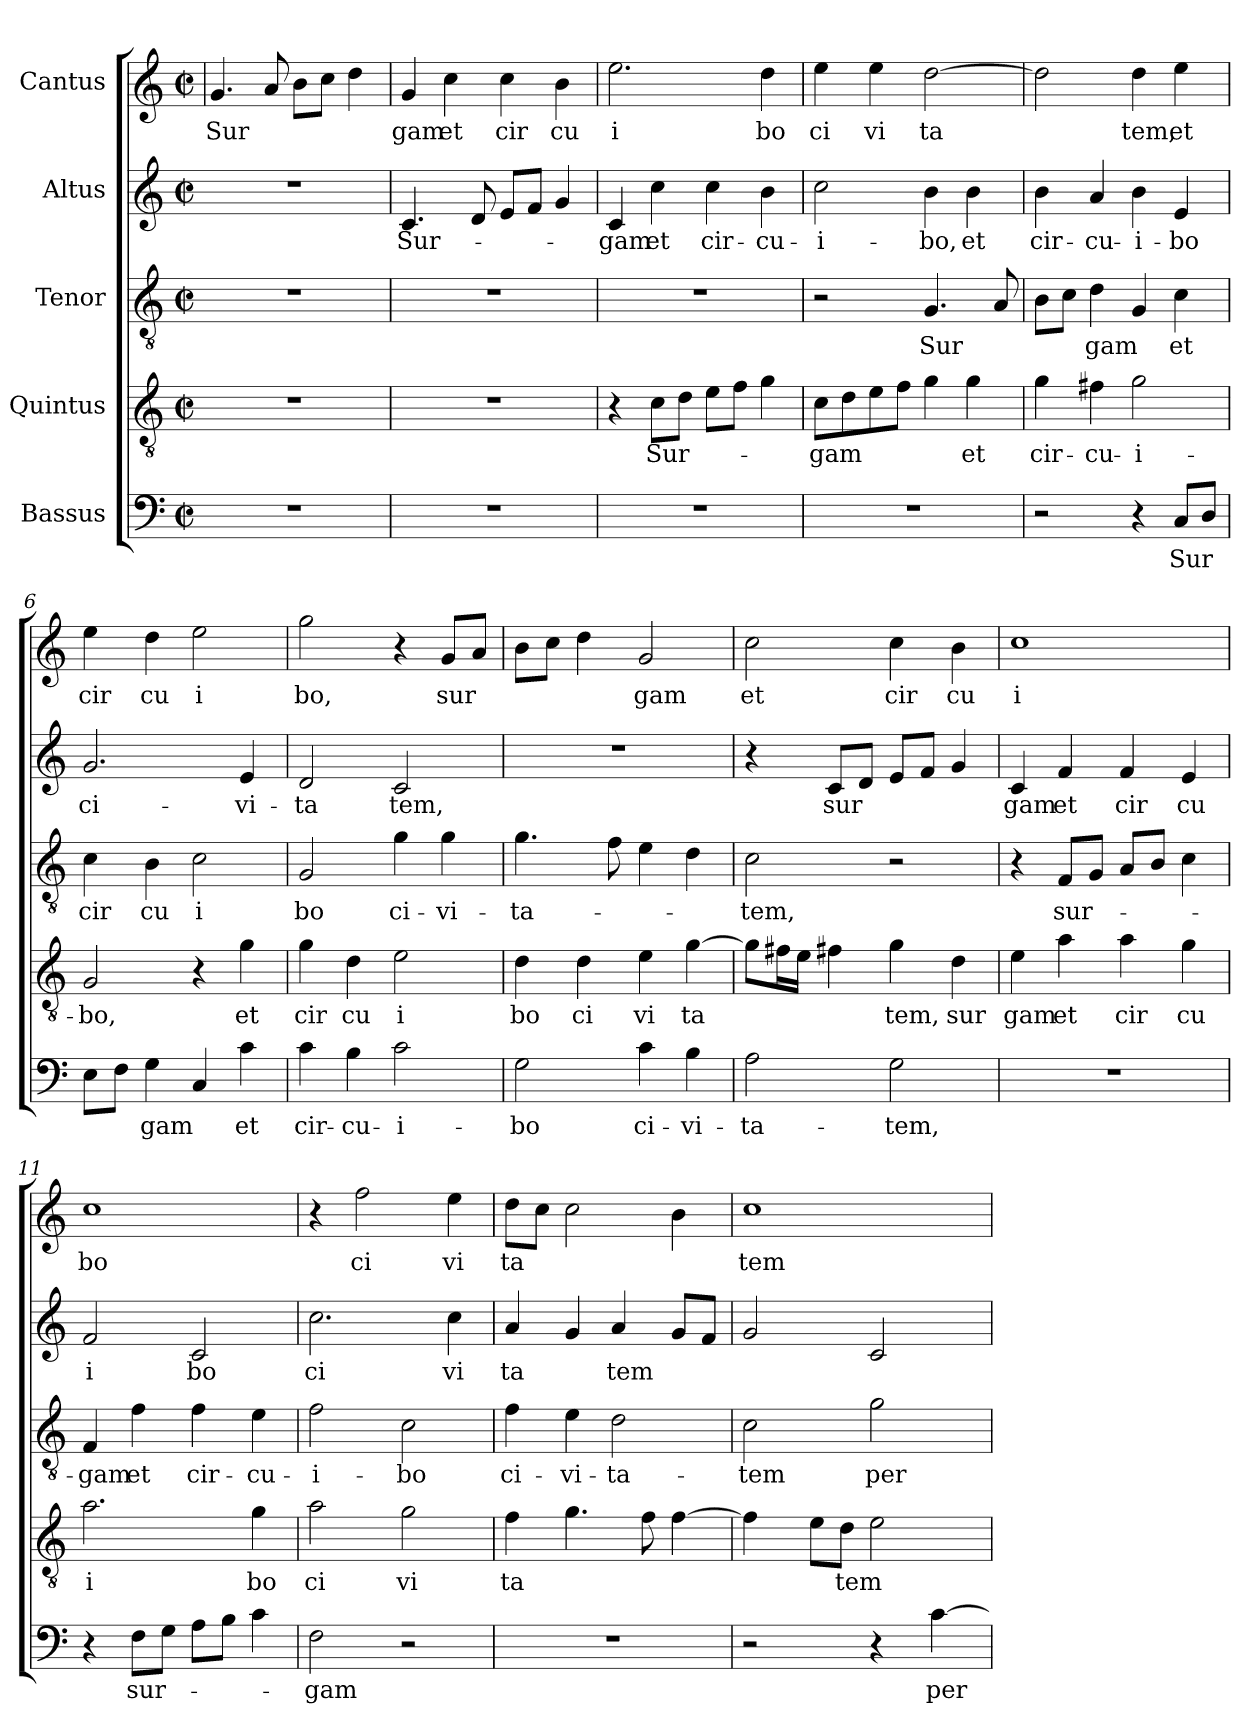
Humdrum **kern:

**kern	**text	**kern	**text	**kern	**text	**kern	**text	**kern	**text
*part5	*part5	*part4	*part4	*part3	*part3	*part2	*part2	*part1	*part1
*staff5	*staff5	*staff4	*staff4	*staff3	*staff3	*staff2	*staff2	*staff1	*staff1
*I"Bassus	*	*I"Quintus	*	*I"Tenor	*	*I"Altus	*	*I"Cantus	*
!!LO:PB:g=z
*stria5	*	*stria5	*	*stria5	*	*stria5	*	*stria5	*
*clefF4	*	*clefGv2	*	*clefGv2	*	*clefG2	*	*clefG2	*
*M2/2	*	*M2/2	*	*M2/2	*	*M2/2	*	*M2/2	*
*met(c|)	*	*met(c|)	*	*met(c|)	*	*met(c|)	*	*met(c|)	*
=1	=1!	=1	=1!	=1	=1!	=1	=1!	=1!	=1!
!	!	!	!	!	!	!	!	!	!LO:LY:b
1r	.	1r	.	1r	.	1r	.	4.g/	Sur
.	.	.	.	.	.	.	.	8a/	.
.	.	.	.	.	.	.	.	8b\L	.
.	.	.	.	.	.	.	.	8cc\J	.
.	.	.	.	.	.	.	.	4dd\	.
=2	=2	=2	=2	=2	=2	=2	=2	=2	=2
!	!	!	!	!	!	!	!LO:LY:b	!	!LO:LY:b:cj
1r	.	1r	.	1r	.	4.c/	Sur-	4g/	gam
!	!	!	!	!	!	!	!	!	!LO:LY:b:cj
.	.	.	.	.	.	.	.	4cc\	et
.	.	.	.	.	.	8d/	.	.	.
!	!	!	!	!	!	!	!	!	!LO:LY:b:cj
.	.	.	.	.	.	8e/L	.	4cc\	cir
.	.	.	.	.	.	8f/J	.	.	.
!	!	!	!	!	!	!	!	!	!LO:LY:b:cj
.	.	.	.	.	.	4g/	.	4b\	cu
=3	=3	=3	=3	=3	=3	=3	=3	=3	=3
!	!	!	!	!	!	!	!LO:LY:b:cj	!	!LO:LY:b:cj
1r	.	4r	.	1r	.	4c/	-gam	2.ee\	i
!	!	!	!LO:LY:b	!	!	!	!LO:LY:b:cj	!	!
.	.	8c\L	Sur-	.	.	4cc\	et	.	.
.	.	8d\J	.	.	.	.	.	.	.
!	!	!	!	!	!	!	!LO:LY:b:cj	!	!
.	.	8e\L	.	.	.	4cc\	cir-	.	.
.	.	8f\J	.	.	.	.	.	.	.
!	!	!	!	!	!	!	!LO:LY:b:cj	!	!LO:LY:b:cj
.	.	4g\	.	.	.	4b\	-cu-	4dd\	bo
=4	=4	=4	=4	=4	=4	=4	=4	=4	=4
!	!	!	!LO:LY:b	!	!	!	!LO:LY:b:cj	!	!LO:LY:b:cj
1r	.	8c\L	-gam	2r	.	2cc\	-i-	4ee\	ci
.	.	8d\	.	.	.	.	.	.	.
!	!	!	!	!	!	!	!	!	!LO:LY:b:cj
.	.	8e\	.	.	.	.	.	4ee\	vi
.	.	8f\J	.	.	.	.	.	.	.
!	!	!	!	!	!LO:LY:b	!	!LO:LY:b:cj	!	!LO:LY:b:cj
.	.	4g\	.	4.G/	Sur	4b\	-bo,	[>2dd\	ta
!	!	!	!LO:LY:b:cj	!	!	!	!LO:LY:b:cj	!	!
.	.	4g\	et	.	.	4b\	et	.	.
.	.	.	.	8A/	.	.	.	.	.
=5	=5	=5	=5	=5	=5	=5	=5	=5	=5
!	!	!	!LO:LY:b:cj	!	!	!	!LO:LY:b:cj	!	!
2r	.	4g\	cir-	8B\L	.	4b\	cir-	2dd\]	.
.	.	.	.	8c\J	.	.	.	.	.
!	!	!	!LO:LY:b:cj	!	!LO:LY:b	!	!LO:LY:b:cj	!	!
.	.	4f#X\	-cu-	4d\	gam	4a/	-cu-	.	.
!	!	!	!LO:LY:b:cj	!	!	!	!LO:LY:b:cj	!	!LO:LY:b:cj
4r	.	2g\	-i-	4G/	.	4b\	-i-	4dd\	tem,
!	!LO:LY:b	!	!	!	!LO:LY:b:cj	!	!LO:LY:b:cj	!	!LO:LY:b:cj
8C/L	Sur	.	.	4c\	et	4e/	-bo	4ee\	et
8D/J	.	.	.	.	.	.	.	.	.
=6	=6	=6	=6	=6	=6	=6	=6	=6	=6
!	!	!	!LO:LY:b:cj	!	!LO:LY:b:cj	!	!LO:LY:b:cj	!	!LO:LY:b:cj
8E\L	.	2G/	-bo,	4c\	cir	2.g/	ci-	4ee\	cir
8F\J	.	.	.	.	.	.	.	.	.
!	!LO:LY:b	!	!	!	!LO:LY:b:cj	!	!	!	!LO:LY:b:cj
4G\	gam	.	.	4B\	cu	.	.	4dd\	cu
!	!	!	!	!	!LO:LY:b:cj	!	!	!	!LO:LY:b:cj
4C/	.	4r	.	2c\	i	.	.	2ee\	i
!	!LO:LY:b:cj	!	!LO:LY:b:cj	!	!	!	!LO:LY:b:cj	!	!
4c\	et	4g\	et	.	.	4e/	-vi-	.	.
!!LO:LB:g=z
=7	=7	=7	=7	=7	=7	=7	=7	=7	=7
!	!LO:LY:b:cj	!	!LO:LY:b:cj	!	!LO:LY:b:cj	!	!LO:LY:b:cj	!	!LO:LY:b:cj
4c\	cir-	4g\	cir	2G/	bo	2d/	-ta	2gg\	bo,
!	!LO:LY:b:cj	!	!LO:LY:b:cj	!	!	!	!	!	!
4B\	-cu-	4d\	cu	.	.	.	.	.	.
!	!LO:LY:b:cj	!	!LO:LY:b:cj	!	!LO:LY:b:cj	!	!LO:LY:b:cj	!	!
2c\	-i-	2e\	i	4g\	ci-	2c/	tem,	4r	.
!	!	!	!	!	!LO:LY:b:cj	!	!	!	!LO:LY:b
.	.	.	.	4g\	-vi-	.	.	8g/L	sur
.	.	.	.	.	.	.	.	8a/J	.
=8	=8	=8	=8	=8	=8	=8	=8	=8	=8
!	!LO:LY:b:cj	!	!LO:LY:b:cj	!	!LO:LY:b:cj	!	!	!	!
2G\	-bo	4d\	bo	4.g\	-ta-	1r	.	8b\L	.
.	.	.	.	.	.	.	.	8cc\J	.
!	!	!	!LO:LY:b:cj	!	!	!	!	!	!
.	.	4d\	ci	.	.	.	.	4dd\	.
.	.	.	.	8f\	.	.	.	.	.
!	!LO:LY:b:cj	!	!LO:LY:b:cj	!	!	!	!	!	!LO:LY:b:cj
4c\	ci-	4e\	vi	4e\	.	.	.	2g/	gam
!	!LO:LY:b:cj	!	!LO:LY:b:cj	!	!	!	!	!	!
4B\	-vi-	[>4g\	ta	4d\	.	.	.	.	.
=9	=9	=9	=9	=9	=9	=9	=9	=9	=9
!	!LO:LY:b:cj	!	!	!	!LO:LY:b:cj	!	!	!	!LO:LY:b:cj
2A\	-ta-	8g\L]	.	2c\	-tem,	4r	.	2cc\	et
.	.	16f#\	.	.	.	.	.	.	.
.	.	16e\J	.	.	.	.	.	.	.
!	!	!	!	!	!	!	!LO:LY:b	!	!
.	.	4f#X\	.	.	.	8c/L	sur	.	.
.	.	.	.	.	.	8d/J	.	.	.
!	!LO:LY:b:cj	!	!LO:LY:b:cj	!	!	!	!	!	!LO:LY:b:cj
2G\	-tem,	4g\	tem,	2r	.	8e/L	.	4cc\	cir
.	.	.	.	.	.	8f/J	.	.	.
!	!	!	!LO:LY:b:cj	!	!	!	!	!	!LO:LY:b:cj
.	.	4d\	sur	.	.	4g/	.	4b\	cu
=10	=10	=10	=10	=10	=10	=10	=10	=10	=10
!	!	!	!LO:LY:b:cj	!	!	!	!LO:LY:b:cj	!	!LO:LY:b:cj
1r	.	4e\	gam	4r	.	4c/	gam	1cc	i
!	!	!	!LO:LY:b:cj	!	!LO:LY:b	!	!LO:LY:b:cj	!	!
.	.	4a\	et	8F/L	sur-	4f/	et	.	.
.	.	.	.	8G/J	.	.	.	.	.
!	!	!	!LO:LY:b:cj	!	!	!	!LO:LY:b:cj	!	!
.	.	4a\	cir	8A/L	.	4f/	cir	.	.
.	.	.	.	8B/J	.	.	.	.	.
!	!	!	!LO:LY:b:cj	!	!	!	!LO:LY:b:cj	!	!
.	.	4g\	cu	4c\	.	4e/	cu	.	.
=11	=11	=11	=11	=11	=11	=11	=11	=11	=11
!	!	!	!LO:LY:b:cj	!	!LO:LY:b:cj	!	!LO:LY:b:cj	!	!LO:LY:b:cj
4r	.	2.a\	i	4F/	-gam	2f/	i	1cc	bo
!	!LO:LY:b	!	!	!	!LO:LY:b:cj	!	!	!	!
8F\L	sur-	.	.	4f\	et	.	.	.	.
8G\J	.	.	.	.	.	.	.	.	.
!	!	!	!	!	!LO:LY:b:cj	!	!LO:LY:b:cj	!	!
8A\L	.	.	.	4f\	cir-	2c/	bo	.	.
8B\J	.	.	.	.	.	.	.	.	.
!	!	!	!LO:LY:b:cj	!	!LO:LY:b:cj	!	!	!	!
4c\	.	4g\	bo	4e\	-cu-	.	.	.	.
=12	=12	=12	=12	=12	=12	=12	=12	=12	=12
!	!LO:LY:b:cj	!	!LO:LY:b:cj	!	!LO:LY:b:cj	!	!LO:LY:b:cj	!	!
2F\	-gam	2a\	ci	2f\	-i-	2.cc\	ci	4r	.
!	!	!	!	!	!	!	!	!	!LO:LY:b:cj
.	.	.	.	.	.	.	.	2ff\	ci
!	!	!	!LO:LY:b:cj	!	!LO:LY:b:cj	!	!	!	!
2r	.	2g\	vi	2c\	-bo	.	.	.	.
!	!	!	!	!	!	!	!LO:LY:b:cj	!	!LO:LY:b:cj
.	.	.	.	.	.	4cc\	vi	4ee\	vi
=13	=13	=13	=13	=13	=13	=13	=13	=13	=13
!	!	!	!LO:LY:b:cj	!	!LO:LY:b:cj	!	!LO:LY:b:cj	!	!LO:LY:b:cj
1r	.	4f\	ta	4f\	ci-	4a/	ta	8dd\L	ta
.	.	.	.	.	.	.	.	8cc\J	.
!	!	!	!	!	!LO:LY:b:cj	!	!	!	!
.	.	4.g\	.	4e\	-vi-	4g/	.	2cc\	.
!	!	!	!	!	!LO:LY:b:cj	!	!LO:LY:b	!	!
.	.	.	.	2d\	-ta-	4a/	tem	.	.
.	.	8f\	.	.	.	.	.	.	.
.	.	[>4f\	.	.	.	8g/L	.	4b\	.
.	.	.	.	.	.	8f/J	.	.	.
!!LO:LB:g=z
=14	=14	=14	=14	=14	=14	=14	=14	=14	=14
!	!	!	!	!	!LO:LY:b:cj	!	!	!	!LO:LY:b:cj
*	*	*^	*	*	*	*	*	*	*
2r	.	4f\]	8ryy	.	2c\	-tem	2g/	.	1cc	tem
.	.	.	64ryy	.	.	.	.	.	.	.
.	.	.	2ryy	.	.	.	.	.	.	.
.	.	8e\L	.	.	.	.	.	.	.	.
!	!	!	!	!LO:LY:b	!	!	!	!	!	!
.	.	8d\J	.	tem	.	.	.	.	.	.
!	!	!	!	!	!	!LO:LY:b:cj	!	!	!	!
4r	.	2e\	.	.	2g\	per	2c/	.	.	.
.	.	.	4ryy	.	.	.	.	.	.	.
!	!LO:LY:b	!	!	!	!	!	!	!	!	!
[>4c\	per	.	.	.	.	.	.	.	.	.
.	.	.	16..ryy	.	.	.	.	.	.	.
*	*	*v	*v	*	*	*	*	*	*	*
=	=	=	=	=	=	=	=	=	=
*-	*-	*-	*-	*-	*-	*-	*-	*-	*-
